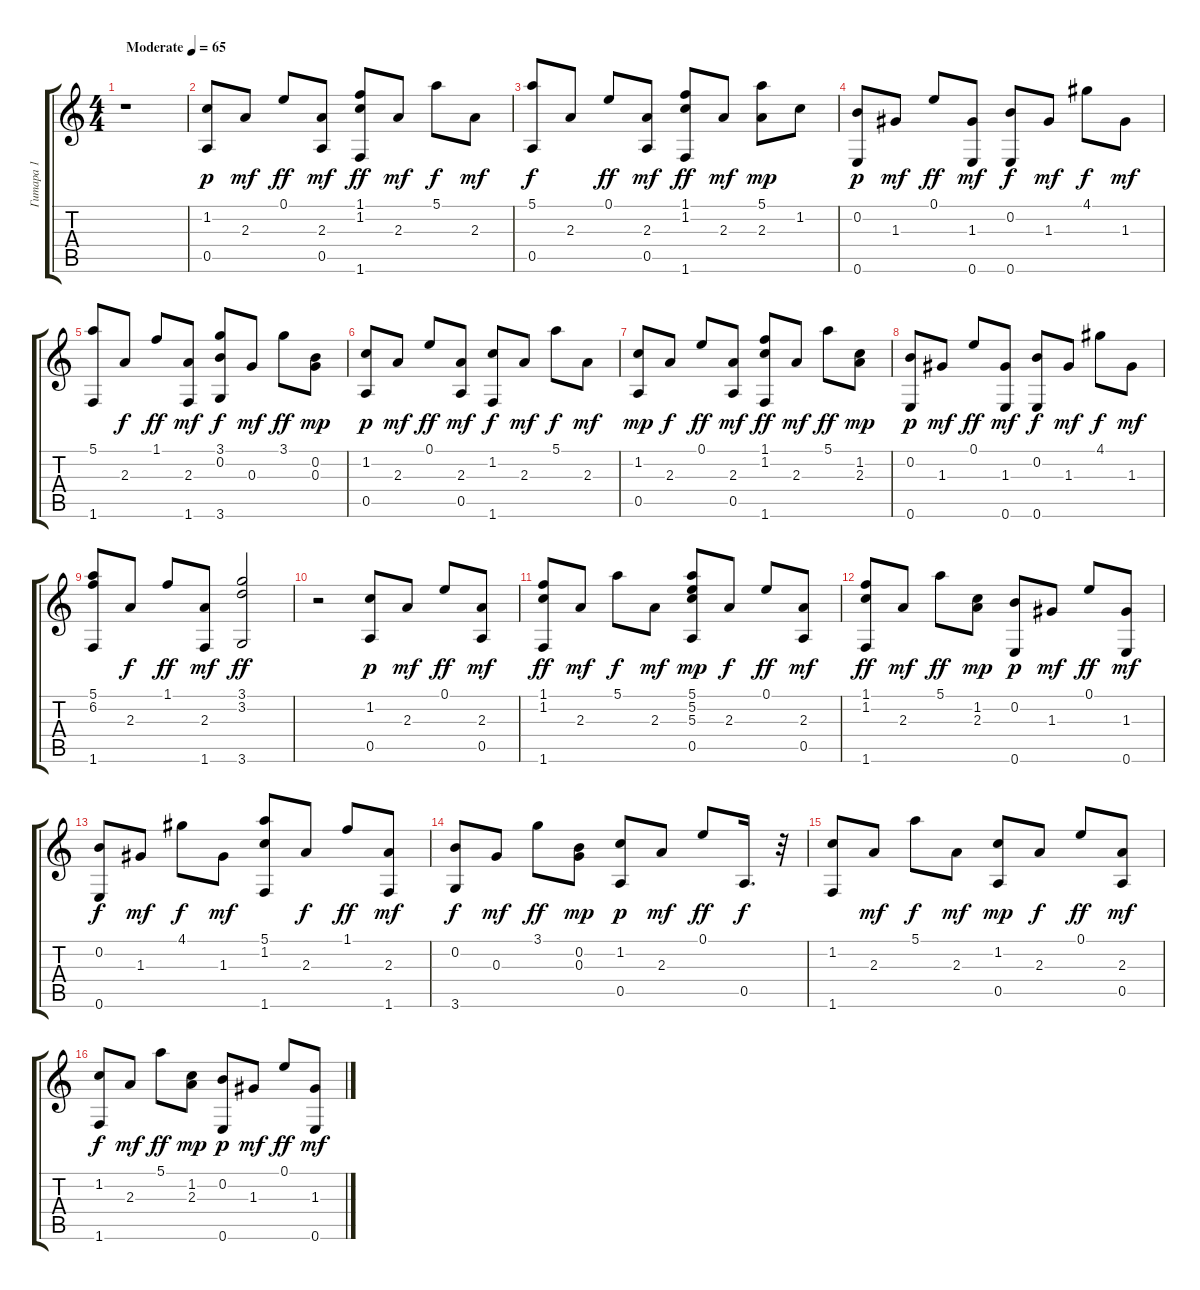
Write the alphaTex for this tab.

\track ("Гитара 1" "Гитара 1") {instrument electricguitarclean}
\staff {score tabs}
\tuning (E4 B3 G3 D3 A2 E2) {hide}
\ts (4 4)
\tempo (65 "Moderate")
\clef g2
\ks c
r.1{dy p instrument electricguitarclean} |
(1.2 0.5).8 2.3.8{dy mf} 0.1.8{dy ff} (2.3 0.5).8{dy mf} (1.1 1.2 1.6).8{dy ff} 2.3.8{dy mf} 5.1.8{dy f} 2.3.8{dy mf} |
(5.1 0.5).8{dy f} 2.3.8 0.1.8{dy ff} (2.3 0.5).8{dy mf} (1.1 1.2 1.6).8{dy ff} 2.3.8{dy mf} (5.1 2.3).8{dy mp} 1.2.8 |
(0.2 0.6).8{dy p} 1.3.8{dy mf} 0.1.8{dy ff} (1.3 0.6).8{dy mf} (0.2 0.6).8{dy f} 1.3.8{dy mf} 4.1.8{dy f} 1.3.8{dy mf} |
(5.1 1.6).8 2.3.8{dy f} 1.1.8{dy ff} (2.3 1.6).8{dy mf} (3.1 0.2 3.6).8{dy f} 0.3.8{dy mf} 3.1.8{dy ff} (0.2 0.3).8{dy mp} |
(1.2 0.5).8{dy p} 2.3.8{dy mf} 0.1.8{dy ff} (2.3 0.5).8{dy mf} (1.2 1.6).8{dy f} 2.3.8{dy mf} 5.1.8{dy f} 2.3.8{dy mf} |
(1.2 0.5).8{dy mp} 2.3.8{dy f} 0.1.8{dy ff} (2.3 0.5).8{dy mf} (1.1 1.2 1.6).8{dy ff} 2.3.8{dy mf} 5.1.8{dy ff} (1.2 2.3).8{dy mp} |
(0.2 0.6).8{dy p} 1.3.8{dy mf} 0.1.8{dy ff} (1.3 0.6).8{dy mf} (0.2 0.6).8{dy f} 1.3.8{dy mf} 4.1.8{dy f} 1.3.8{dy mf} |
(5.1 6.2 1.6).8 2.3.8{dy f} 1.1.8{dy ff} (2.3 1.6).8{dy mf} (3.1 3.2 3.6).2{dy ff} |
r.2 (1.2 0.5).8{dy p} 2.3.8{dy mf} 0.1.8{dy ff} (2.3 0.5).8{dy mf} |
(1.1 1.2 1.6).8{dy ff} 2.3.8{dy mf} 5.1.8{dy f} 2.3.8{dy mf} (5.1 5.2 5.3 0.5).8{dy mp} 2.3.8{dy f} 0.1.8{dy ff} (2.3 0.5).8{dy mf} |
(1.1 1.2 1.6).8{dy ff} 2.3.8{dy mf} 5.1.8{dy ff} (1.2 2.3).8{dy mp} (0.2 0.6).8{dy p} 1.3.8{dy mf} 0.1.8{dy ff} (1.3 0.6).8{dy mf} |
(0.2 0.6).8{dy f} 1.3.8{dy mf} 4.1.8{dy f} 1.3.8{dy mf} (5.1 1.2 1.6).8 2.3.8{dy f} 1.1.8{dy ff} (2.3 1.6).8{dy mf} |
(0.2 3.6).8{dy f} 0.3.8{dy mf} 3.1.8{dy ff} (0.2 0.3).8{dy mp} (1.2 0.5).8{dy p} 2.3.8{dy mf} 0.1.8{dy ff} 0.5.16{d dy f} r.32 |
(1.2 1.6).8 2.3.8{dy mf} 5.1.8{dy f} 2.3.8{dy mf} (1.2 0.5).8{dy mp} 2.3.8{dy f} 0.1.8{dy ff} (2.3 0.5).8{dy mf} |
(1.2 1.6).8{dy f} 2.3.8{dy mf} 5.1.8{dy ff} (1.2 2.3).8{dy mp} (0.2 0.6).8{dy p} 1.3.8{dy mf} 0.1.8{dy ff} (1.3 0.6).8{dy mf}
